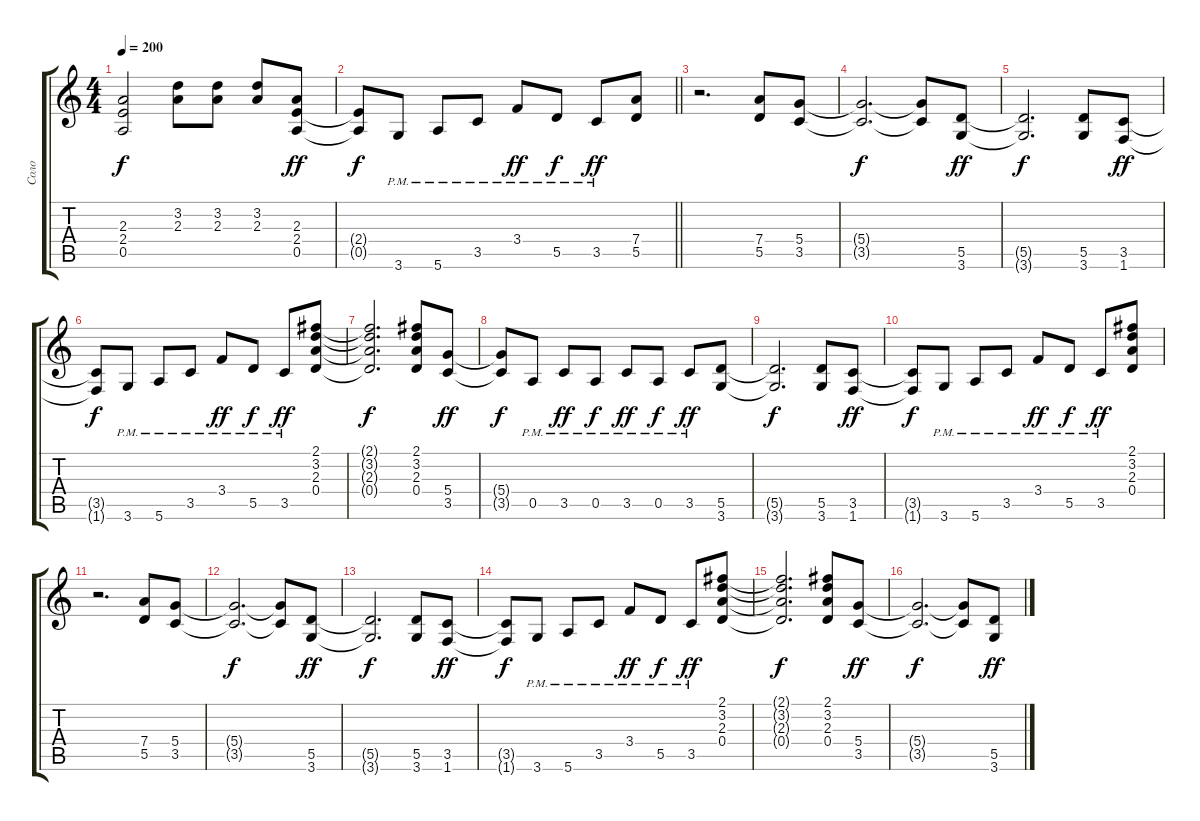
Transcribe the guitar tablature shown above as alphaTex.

\track ("Соло" "Соло") {instrument distortionguitar}
\staff {score tabs}
\tuning (E4 B3 G3 D3 A2 E2) {hide}
\ts (4 4)
\tempo 200
\clef g2
\ks c
(2.3{t} 2.4{t} 0.5{t}).2{dy f} (3.2 2.3).8 (3.2 2.3).8 (3.2 2.3).8 (2.3 2.4 0.5).8{dy ff} |
\barLineRight lightlight
(2.4{t} 0.5{t}).8{dy f} 3.6{pm}.8 5.6{pm}.8 3.5{pm}.8 3.4{pm}.8{dy ff} 5.5{pm}.8{dy f} 3.5{pm}.8{dy ff} (7.4 5.5).8 |
r.2{d} (7.4 5.5).8 (5.4 3.5).8 |
(5.4{t} 3.5{t}).2{d dy f} (5.4{t} 3.5{t}).8 (5.5 3.6).8{dy ff} |
(5.5{t} 3.6{t}).2{d dy f} (5.5 3.6).8 (3.5 1.6).8{dy ff} |
(3.5{t} 1.6{t}).8{dy f} 3.6{pm}.8 5.6{pm}.8 3.5{pm}.8 3.4{pm}.8{dy ff} 5.5{pm}.8{dy f} 3.5{pm}.8{dy ff} (2.1 3.2 2.3 0.4).8 |
(2.1{t} 3.2{t} 2.3{t} 0.4{t}).2{d dy f} (2.1 3.2 2.3 0.4).8 (5.4 3.5).8{dy ff} |
(5.4{t} 3.5{t}).8{dy f} 0.5{pm}.8 3.5{pm}.8{dy ff} 0.5{pm}.8{dy f} 3.5{pm}.8{dy ff} 0.5{pm}.8{dy f} 3.5{pm}.8{dy ff} (5.5 3.6).8 |
(5.5{t} 3.6{t}).2{d dy f} (5.5 3.6).8 (3.5 1.6).8{dy ff} |
(3.5{t} 1.6{t}).8{dy f} 3.6{pm}.8 5.6{pm}.8 3.5{pm}.8 3.4{pm}.8{dy ff} 5.5{pm}.8{dy f} 3.5{pm}.8{dy ff} (2.1 3.2 2.3 0.4).8 |
r.2{d} (7.4 5.5).8 (5.4 3.5).8 |
(5.4{t} 3.5{t}).2{d dy f} (5.4{t} 3.5{t}).8 (5.5 3.6).8{dy ff} |
(5.5{t} 3.6{t}).2{d dy f} (5.5 3.6).8 (3.5 1.6).8{dy ff} |
(3.5{t} 1.6{t}).8{dy f} 3.6{pm}.8 5.6{pm}.8 3.5{pm}.8 3.4{pm}.8{dy ff} 5.5{pm}.8{dy f} 3.5{pm}.8{dy ff} (2.1 3.2 2.3 0.4).8 |
(2.1{t} 3.2{t} 2.3{t} 0.4{t}).2{d dy f} (2.1 3.2 2.3 0.4).8 (5.4 3.5).8{dy ff} |
(5.4{t} 3.5{t}).2{d dy f} (5.4{t} 3.5{t}).8 (5.5 3.6).8{dy ff}
